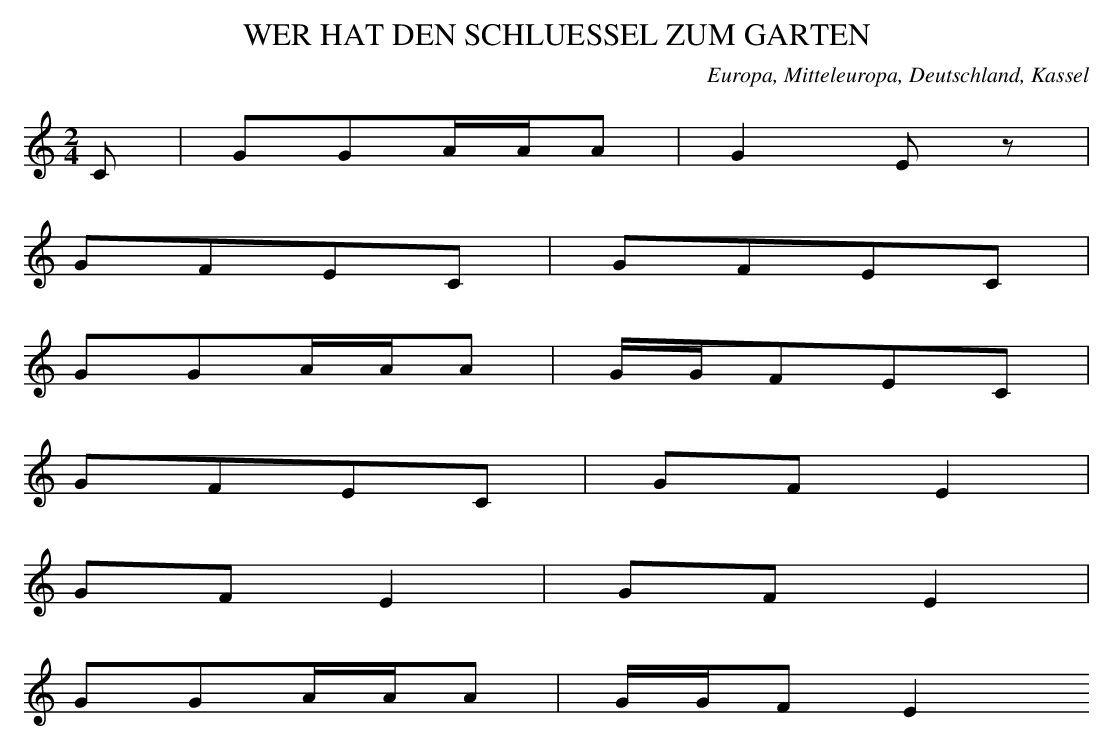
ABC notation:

X:1
T: WER HAT DEN SCHLUESSEL ZUM GARTEN
O: Europa, Mitteleuropa, Deutschland, Kassel
M: 2/4
L: 1/16
K: C
C2 | G2G2AAA2 | G4E2z2 |
G2F2E2C2 | G2F2E2C2 |
G2G2AAA2 | GGF2E2C2 |
G2F2E2C2 | G2F2E4 |
G2F2E4 | G2F2E4 |
G2G2AAA2 | GGF2E4
